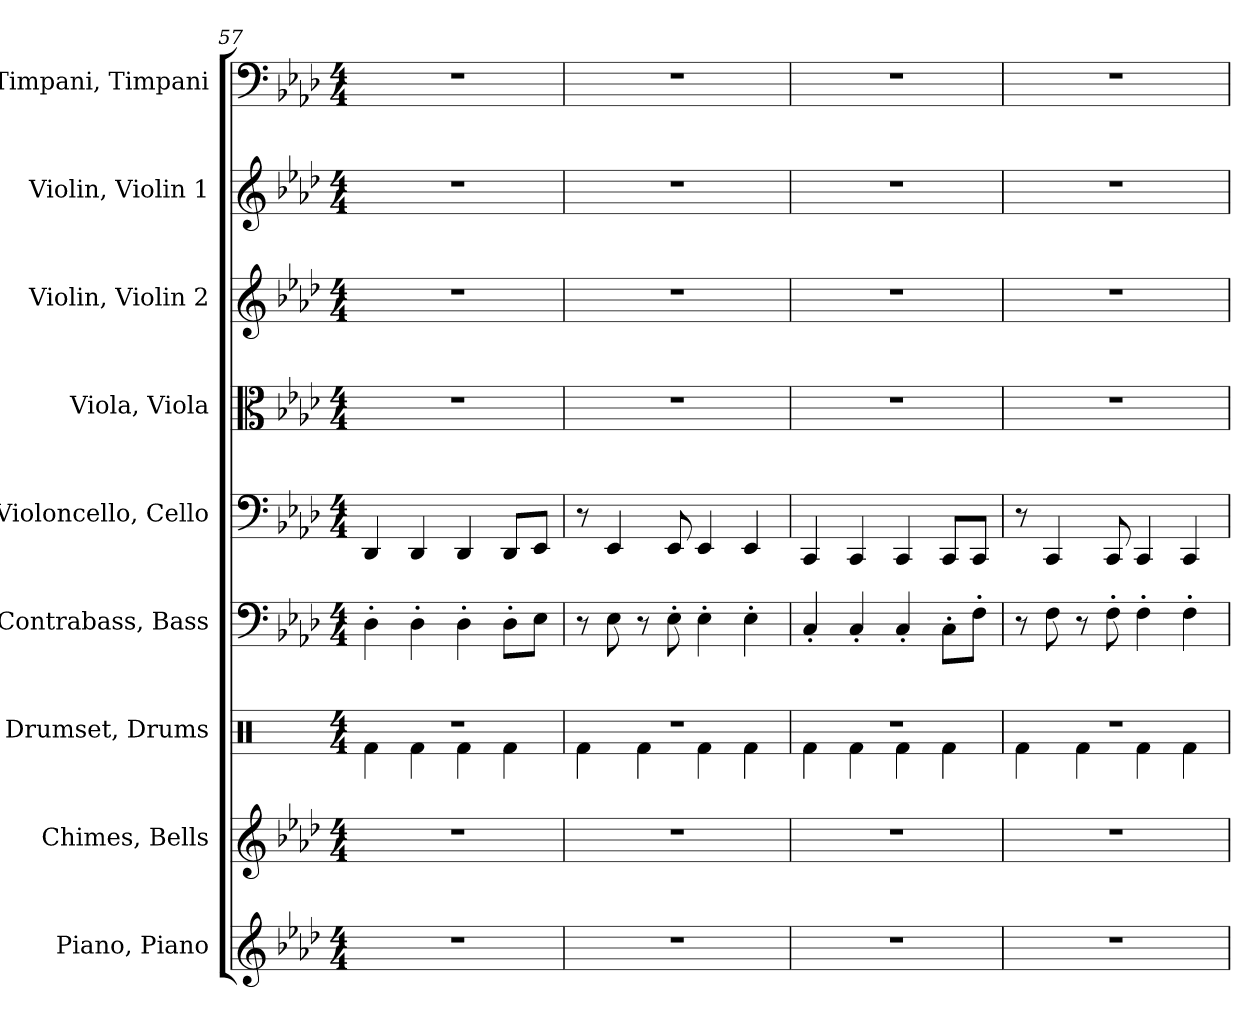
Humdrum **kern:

**kern	**kern	**kern	**kern	**kern	**kern	**kern	**kern	**kern
*part9	*part8	*part7	*part6	*part5	*part4	*part3	*part2	*part1
*staff9	*staff8	*staff7	*staff6	*staff5	*staff4	*staff3	*staff2	*staff1
*I"Piano, Piano	*I"Chimes, Bells	*I"Drumset, Drums	*I"Contrabass, Bass	*I"Violoncello, Cello	*I"Viola, Viola	*I"Violin, Violin 2	*I"Violin, Violin 1	*I"Timpani, Timpani
*I'Pno.	*I'Cme.	*I'D. Set	*I'Cb.	*I'Vc.	*I'Vla.	*I'Vln.	*I'Vln.	*I'Timp.
!!LO:PB:g=z
*clefG2	*clefG2	*clefX	*clefF4	*clefF4	*clefC3	*clefG2	*clefG2	*clefF4
*	*	*	*ITrd7c12	*	*	*	*	*
*k[b-e-a-d-]	*k[b-e-a-d-]	*k[]	*k[b-e-a-d-]	*k[b-e-a-d-]	*k[b-e-a-d-]	*k[b-e-a-d-]	*k[b-e-a-d-]	*k[b-e-a-d-]
*M4/4	*M4/4	*M4/4	*M4/4	*M4/4	*M4/4	*M4/4	*M4/4	*M4/4
=57	=57	=57	=57	=57	=57	=57	=57	=57
*	*	*^	*	*	*	*	*	*
1r	1r	1r	4Rf\	4DD-'\	4DD-/	1r	1r	1r	1r
.	.	.	4Rf\	4DD-'\	4DD-/	.	.	.	.
.	.	.	4Rf\	4DD-'\	4DD-/	.	.	.	.
.	.	.	4Rf\	8DD-'\L	8DD-/L	.	.	.	.
.	.	.	.	8EE-\J	8EE-/J	.	.	.	.
=58	=58	=58	=58	=58	=58	=58	=58	=58	=58
1r	1r	1r	4Rf\	8r	8r	1r	1r	1r	1r
.	.	.	.	8EE-\	4EE-/	.	.	.	.
.	.	.	4Rf\	8r	.	.	.	.	.
.	.	.	.	8EE-'\	8EE-/	.	.	.	.
.	.	.	4Rf\	4EE-'\	4EE-/	.	.	.	.
.	.	.	4Rf\	4EE-'\	4EE-/	.	.	.	.
=59	=59	=59	=59	=59	=59	=59	=59	=59	=59
1r	1r	1r	4Rf\	4CC'/	4CC/	1r	1r	1r	1r
.	.	.	4Rf\	4CC'/	4CC/	.	.	.	.
.	.	.	4Rf\	4CC'/	4CC/	.	.	.	.
.	.	.	4Rf\	8CC'\L	8CC/L	.	.	.	.
.	.	.	.	8FF'\J	8CC/J	.	.	.	.
=60	=60	=60	=60	=60	=60	=60	=60	=60	=60
1r	1r	1r	4Rf\	8r	8r	1r	1r	1r	1r
.	.	.	.	8FF\	4CC/	.	.	.	.
.	.	.	4Rf\	8r	.	.	.	.	.
.	.	.	.	8FF'\	8CC/	.	.	.	.
.	.	.	4Rf\	4FF'\	4CC/	.	.	.	.
.	.	.	4Rf\	4FF'\	4CC/	.	.	.	.
*	*	*v	*v	*	*	*	*	*	*
=	=	=	=	=	=	=	=	=
*-	*-	*-	*-	*-	*-	*-	*-	*-
